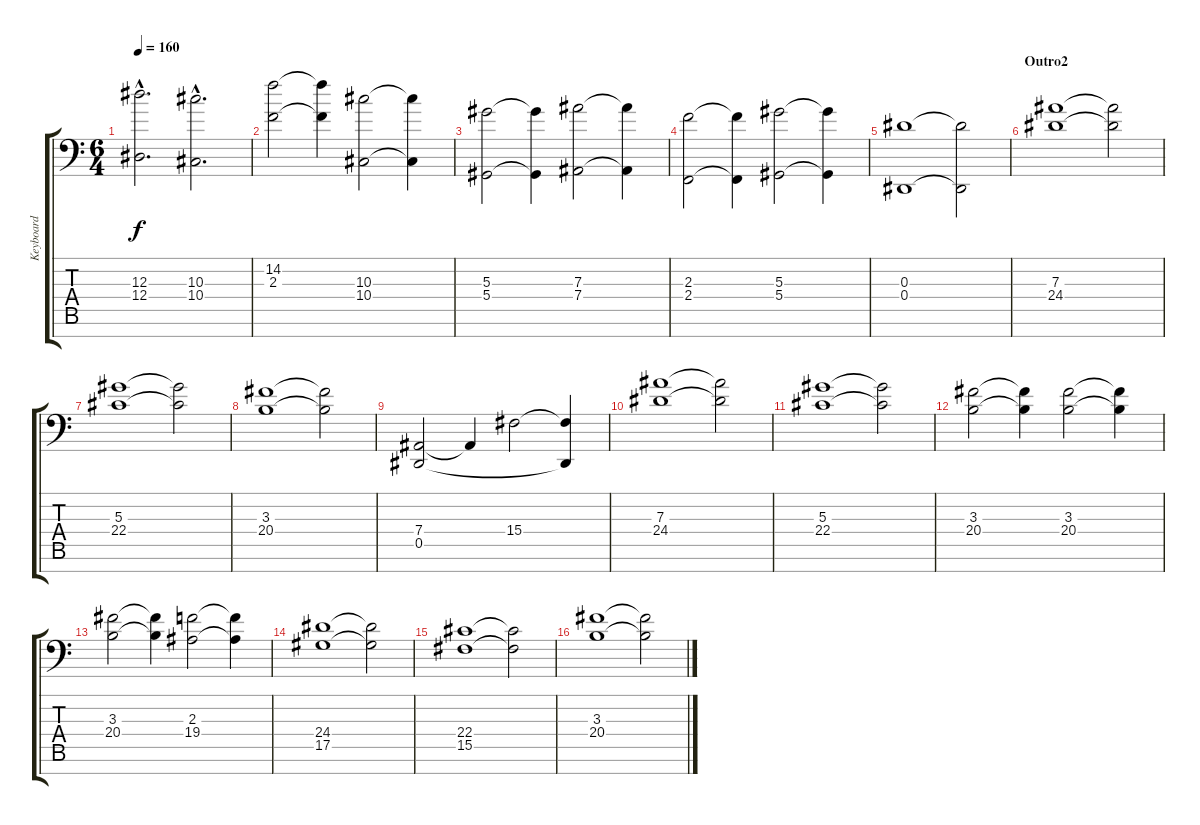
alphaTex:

\track ("Keyboard" "Keyboard") {instrument tremolostrings}
\staff {score tabs}
\tuning (Eb4 Eb4 Eb4 Eb2 Eb2 Eb2 Eb0) {hide}
\ts (6 4)
\tempo 160
\clef f4
\ks c
(12.3{hac} 12.4{hac}).2{d dy f} (10.3{hac} 10.4{hac}).2{d} |
(14.2 2.3).2 (14.2{t} 2.3{t}).4 (10.3 10.4).2 (10.3{t} 10.4{t}).4 |
(5.3 5.4).2 (5.3{t} 5.4{t}).4 (7.3 7.4).2 (7.3{t} 7.4{t}).4 |
(2.3 2.4).2 (2.3{t} 2.4{t}).4 (5.3 5.4).2 (5.3{t} 5.4{t}).4 |
(0.3 0.4).1 (0.3{t} 0.4{t}).2 |
\section ("" "Outro2")
(7.3 24.4).1 (7.3{t} 24.4{t}).2 |
(5.3 22.4).1 (5.3{t} 22.4{t}).2 |
(3.3 20.4).1 (3.3{t} 20.4{t}).2 |
(7.4 0.5).2 7.4{t}.4 15.4.2 (15.4{t} 0.5{t}).4 |
(7.3 24.4).1 (7.3{t} 24.4{t}).2 |
(5.3 22.4).1 (5.3{t} 22.4{t}).2 |
(3.3 20.4).2 (3.3{t} 20.4{t}).4 (3.3 20.4).2 (3.3{t} 20.4{t}).4 |
(3.3 20.4).2 (3.3{t} 20.4{t}).4 (2.3 19.4).2 (2.3{t} 19.4{t}).4 |
(24.4 17.5).1 (24.4{t} 17.5{t}).2 |
(22.4 15.5).1 (22.4{t} 15.5{t}).2 |
(3.3 20.4).1 (3.3{t} 20.4{t}).2
